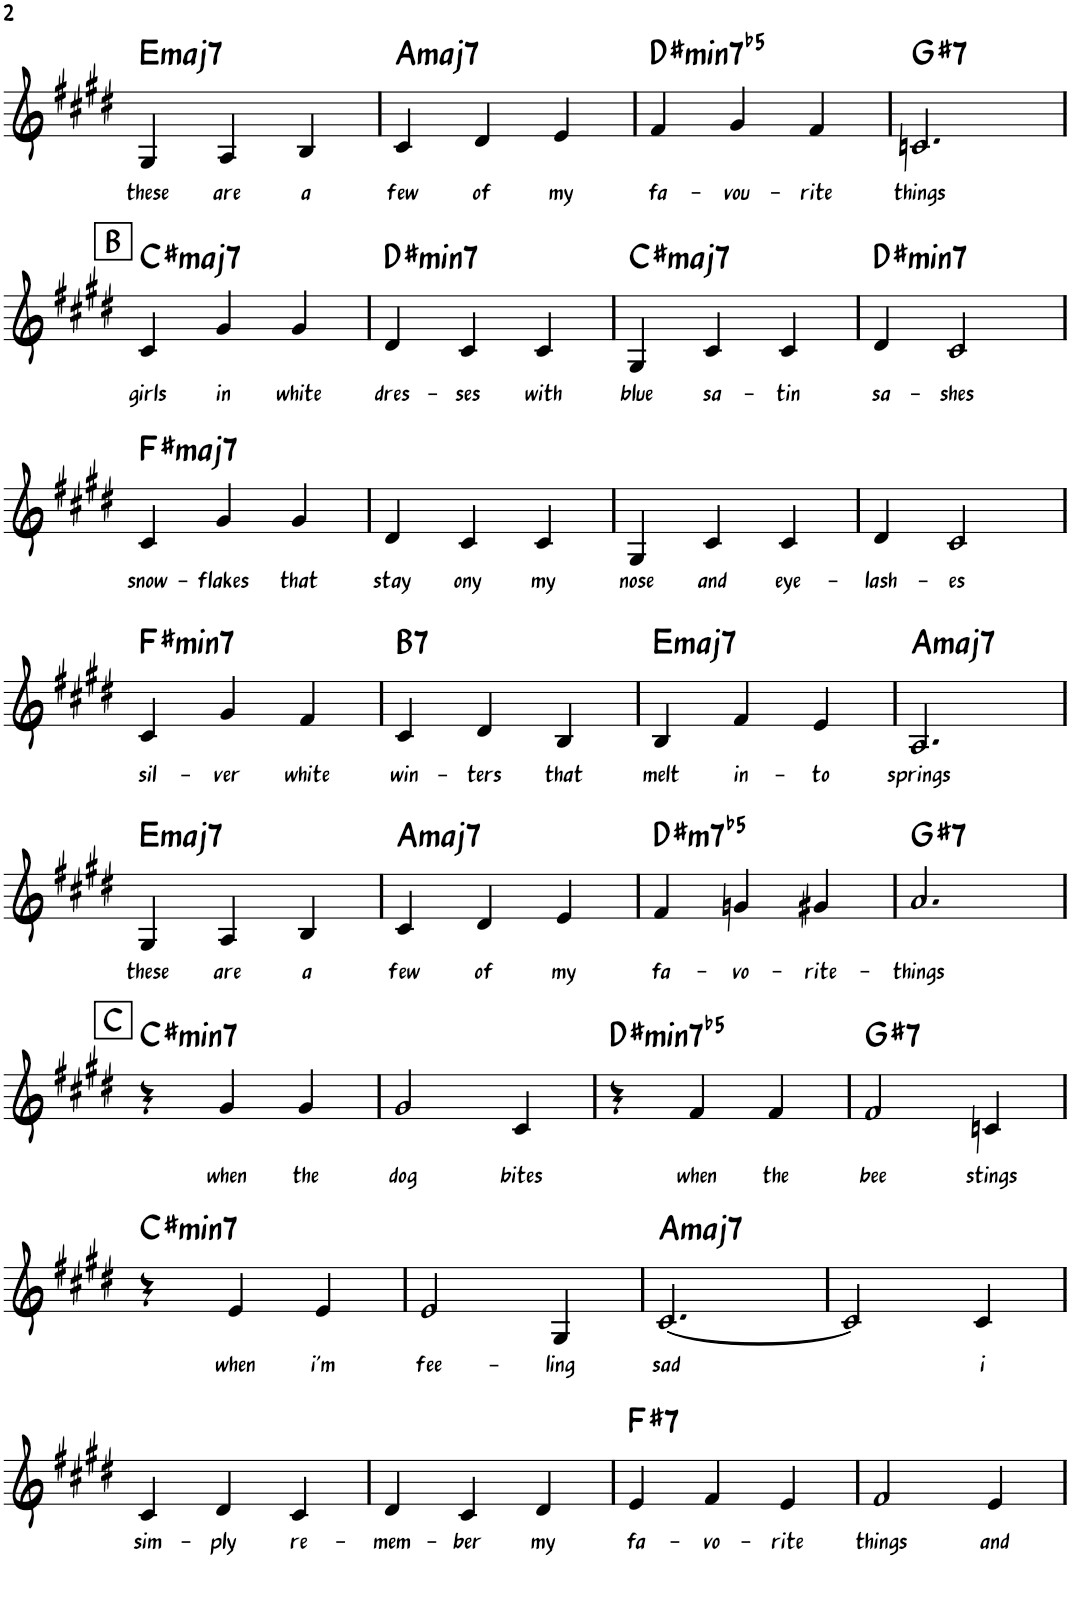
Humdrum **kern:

**kern	**kern	**kern	**text	**harte	**kern	**text	**harte
*part4	*part3	*part2	*part2	*part2	*part1	*part1	*part1
*staff4	*staff3	*staff2	*staff2	*	*staff1	*staff1	*
*I"Electric Bass	*I"Electric Bass	*I"Piano	*	*	*I"Bb Trumpet	*	*
*I'El. B.	*I'El. B.	*I'Pno.	*	*	*I'Bb Tpt.	*	*
!!LO:PB:g=z
*	*clefF4	*clefG2	*	*	*clefG2	*	*
*Trd7c12	*Trd7c12	*	*	*	*Trd1c2	*	*
*k[f#c#]	*k[f#c#]	*k[f#c#]	*	*	*k[f#c#g#d#]	*	*
*M3/4	*M3/4	*M3/4	*	*	*M3/4	*	*
=29	=29	=29	=29	=29	=29	=29	=29
!	!	!	!	!LO:H:kt=maj7	!	!LO:LY:b	!LO:H:kt=maj7
[4D	[4D	4F#	these	D:maj7	4G#/	these	E:maj7
*Xbrackettup	*Xbrackettup	*	*	*	*	*	*
!	!	!	!	!	!	!LO:LY:b	!
6D]	6D]	4G	are	.	4A/	are	.
[12A	[12A	.	.	.	.	.	.
!	!	!	!	!	!	!LO:LY:b	!
8.A\L]	8.A\L]	4A	a	.	4B/	a	.
16AA'\Jk	16AA'\Jk	.	.	.	.	.	.
=30	=30	=30	=30	=30	=30	=30	=30
!	!	!	!	!LO:H:kt=maj7	!	!LO:LY:b	!LO:H:kt=maj7
4GG	4GG	4B	few	G:maj7	4c#/	few	A:maj7
!	!	!	!	!	!	!LO:LY:b	!
4D	4D	4c#	of	.	4d#/	of	.
!	!	!	!	!	!	!LO:LY:b	!
4D	4D	4d	my	.	4e/	my	.
=31	=31	=31	=31	=31	=31	=31	=31
!	!	!	!	!LO:H:kt=min7b5	!	!LO:LY:b	!LO:H:kt=min7b5
[4C#	[4C#	4e	fa-	C#:hdim7	4f#/	fa-	D#:hdim7
!	!	!	!	!	!	!LO:LY:b	!
6C#]	6C#]	4f#	-vou-	.	4g#/	-vou-	.
[12G	[12G	.	.	.	.	.	.
!	!	!	!	!	!	!LO:LY:b	!
8.G\L]	8.G/L]	4e	-rite	.	4f#/	-rite	.
16GG'\Jk	16GG'/Jk	.	.	.	.	.	.
=32	=32	=32	=32	=32	=32	=32	=32
!	!	!	!	!LO:H:kt=7	!	!LO:LY:b	!LO:H:kt=7
4FF#	4FF#	2.B-X	things	F#:7	2.cn/	things	G#:7
4AA#X	4AA#X	.	.	.	.	.	.
6C#	6C#	.	.	.	.	.	.
12C#	12C#	.	.	.	.	.	.
!!LO:LB:g=z
!!LO:REH:place=s1:a:B:rj:fs=14:t=B
=33	=33	=33	=33	=33	=33	=33	=33
!	!	!	!	!LO:H:kt=maj7	!	!LO:LY:b	!LO:H:kt=maj7
4BB	4BB	4B	girls	B:maj7	4c#/	girls	C#:maj7
!	!	!	!	!	!	!LO:LY:b	!
4D#X	4D#X	4f#	in	.	4g#/	in	.
!	!	!	!	!	!	!LO:LY:b	!
4F#	4F#	4f#	white	.	4g#/	white	.
=34	=34	=34	=34	=34	=34	=34	=34
!	!	!	!	!LO:H:kt=min7	!	!LO:LY:b	!LO:H:kt=min7
4C#	4C#	4c#	dres-	C#:min7	4d#/	dres-	D#:min7
!	!	!	!	!	!	!LO:LY:b	!
4G#X	4G#X	4B	-ses	.	4c#/	-ses	.
!	!	!	!	!	!	!LO:LY:b	!
4E	4E	4B	with	.	4c#/	with	.
=35	=35	=35	=35	=35	=35	=35	=35
!	!	!	!	!LO:H:kt=maj7	!	!LO:LY:b	!LO:H:kt=maj7
4BB	4BB	4F#	blue	B:maj7	4G#/	blue	C#:maj7
!	!	!	!	!	!	!LO:LY:b	!
4D#X	4D#X	4B	sa-	.	4c#/	sa-	.
!	!	!	!	!	!	!LO:LY:b	!
6F#	6F#	4B	-tin	.	4c#/	-tin	.
12FF#	12FF#	.	.	.	.	.	.
=36	=36	=36	=36	=36	=36	=36	=36
!	!	!	!	!LO:H:kt=min7	!	!LO:LY:b	!LO:H:kt=min7
4C#	4C#	4c#	sa-	C#:min7	4d#/	sa-	D#:min7
!	!	!	!	!	!	!LO:LY:b	!
4G#X	4G#X	2B	-shes	.	2c#/	-shes	.
4C#	4C#	.	.	.	.	.	.
!!LO:LB:g=z
=37	=37	=37	=37	=37	=37	=37	=37
!	!	!	!	!LO:H:kt=maj7	!	!LO:LY:b	!LO:H:kt=maj7
4EE	4EE	4B	snow-	E:maj7	4c#/	snow-	F#:maj7
!	!	!	!	!	!	!LO:LY:b	!
4GG#X	4GG#X	4f#	-flakes	.	4g#/	-flakes	.
!	!	!	!	!	!	!LO:LY:b	!
4BB	4BB	4f#	that	.	4g#/	that	.
=38	=38	=38	=38	=38	=38	=38	=38
!	!	!	!	!	!	!LO:LY:b	!
4EE	4EE	4c#	stay	.	4d#/	stay	.
!	!	!	!	!	!	!LO:LY:b	!
4BB	4BB	4B	ony	.	4c#/	ony	.
!	!	!	!	!	!	!LO:LY:b	!
4GG#X	4GG#X	4B	my	.	4c#/	my	.
=39	=39	=39	=39	=39	=39	=39	=39
!	!	!	!	!	!	!LO:LY:b	!
4EE	4EE	4F#	nose	.	4G#/	nose	.
!	!	!	!	!	!	!LO:LY:b	!
4GG#X	4GG#X	4B	and	.	4c#/	and	.
!	!	!	!	!	!	!LO:LY:b	!
6BB	6BB	4B	eye-	.	4c#/	eye-	.
12BB	12BB	.	.	.	.	.	.
=40	=40	=40	=40	=40	=40	=40	=40
!	!	!	!	!	!	!LO:LY:b	!
4EE	4EE	4c#	-lash-	.	4d#/	-lash-	.
!	!	!	!	!	!	!LO:LY:b	!
4BB	4BB	2B	-es	.	2c#/	-es	.
4EE	4EE	.	.	.	.	.	.
!!LO:LB:g=z
=41	=41	=41	=41	=41	=41	=41	=41
!	!	!	!	!LO:H:kt=min7	!	!LO:LY:b	!LO:H:kt=min7
4EE	4EE	4B	sil-	E:min7	4c#/	sil-	F#:min7
!	!	!	!	!	!	!LO:LY:b	!
4GG	4GG	4f#	-ver	.	4g#/	-ver	.
!	!	!	!	!	!	!LO:LY:b	!
4BB	4BB	4e	white	.	4f#/	white	.
=42	=42	=42	=42	=42	=42	=42	=42
!	!	!	!	!LO:H:kt=7	!	!LO:LY:b	!LO:H:kt=7
4AA	4AA	4B	win-	A:7	4c#/	win-	B:7
!	!	!	!	!	!	!LO:LY:b	!
4E	4E	4c#	-ters	.	4d#/	-ters	.
!	!	!	!	!	!	!LO:LY:b	!
4C#	4C#	4A	that	.	4B/	that	.
=43	=43	=43	=43	=43	=43	=43	=43
!	!	!	!	!LO:H:kt=maj7	!	!LO:LY:b	!LO:H:kt=maj7
4D	4D	4A	melt	D:maj7	4B/	melt	E:maj7
!	!	!	!	!	!	!LO:LY:b	!
4F#	4F#	4e	in-	.	4f#/	in-	.
!	!	!	!	!	!	!LO:LY:b	!
6A	6A	4d	-to	.	4e/	-to	.
12AA	12AA	.	.	.	.	.	.
=44	=44	=44	=44	=44	=44	=44	=44
!	!	!	!	!LO:H:kt=maj7	!	!LO:LY:b	!LO:H:kt=maj7
4GG	4GG	2.G	springs	G:maj7	2.A/	springs	A:maj7
4D	4D	.	.	.	.	.	.
4GG	4GG	.	.	.	.	.	.
!!LO:LB:g=z
=45	=45	=45	=45	=45	=45	=45	=45
!	!	!	!	!LO:H:kt=maj7	!	!LO:LY:b	!LO:H:kt=maj7
4D	4D	4F#	these	D:maj7	4G#/	these	E:maj7
!	!	!	!	!	!	!LO:LY:b	!
4F#	4F#	4G	are	.	4A/	are	.
!	!	!	!	!	!	!LO:LY:b	!
4A	4A	4A	a	.	4B/	a	.
=46	=46	=46	=46	=46	=46	=46	=46
!	!	!	!	!LO:H:kt=maj7	!	!LO:LY:b	!LO:H:kt=maj7
4GG	4GG	4B	few	G:maj7	4c#/	few	A:maj7
!	!	!	!	!	!	!LO:LY:b	!
4D	4D	4c#	of	.	4d#/	of	.
!	!	!	!	!	!	!LO:LY:b	!
4BB	4BB	4d	my	.	4e/	my	.
=47	=47	=47	=47	=47	=47	=47	=47
!	!	!	!	!LO:H:kt=m7b5	!	!LO:LY:b	!LO:H:kt=m7b5
4C#	4C#	4e	fa-	C#:hdim7	4f#/	fa-	D#:hdim7
!	!	!	!	!	!	!LO:LY:b	!
4E	4E	4fn	-vo-	.	4gn/	-vo-	.
!	!	!	!	!	!	!LO:LY:b	!
6G	6G	4f#X	-rite-	.	4g#X/	-rite-	.
12GG	12GG	.	.	.	.	.	.
=48	=48	=48	=48	=48	=48	=48	=48
!	!	!	!	!LO:H:kt=7	!	!LO:LY:b	!LO:H:kt=7
4FF#	4FF#	2.g	-things	F#:7	2.a/	-things	G#:7
4C#	4C#	.	.	.	.	.	.
4FF#	4FF#	.	.	.	.	.	.
!!LO:LB:g=z
!!LO:REH:place=s1:a:B:rj:fs=14:t=C
=49	=49	=49	=49	=49	=49	=49	=49
!	!	!	!	!LO:H:kt=min7	!	!	!LO:H:kt=min7
[2BB	[2BB	4r	.	B:min7	4r	.	C#:min7
!	!	!	!	!	!	!LO:LY:b	!
.	.	4f#	when	.	4g#/	when	.
!	!	!	!	!	!	!LO:LY:b	!
6BB]	6BB]	4f#	the	.	4g#/	the	.
12F#	12F#	.	.	.	.	.	.
=50	=50	=50	=50	=50	=50	=50	=50
!	!	!	!	!	!	!LO:LY:b	!
2BB	2BB	2f#	dog	.	2g#/	dog	.
!	!	!	!	!	!	!LO:LY:b	!
4FF#	4FF#	4B	bites	.	4c#/	bites	.
=51	=51	=51	=51	=51	=51	=51	=51
!	!	!	!	!LO:H:kt=min7b5	!	!	!LO:H:kt=min7b5
[2C#	[2C#	4r	.	C#:hdim7	4r	.	D#:hdim7
!	!	!	!	!	!	!LO:LY:b	!
.	.	4e	when	.	4f#/	when	.
!	!	!	!	!	!	!LO:LY:b	!
6C#]	6C#]	4e	the	.	4f#/	the	.
12G	12G	.	.	.	.	.	.
=52	=52	=52	=52	=52	=52	=52	=52
!	!	!	!	!LO:H:kt=7	!	!LO:LY:b	!LO:H:kt=7
4FF#	4FF#	2e	bee	F#:7	2f#/	bee	G#:7
4AA#X	4AA#X	.	.	.	.	.	.
!	!	!	!	!	!	!LO:LY:b	!
4C#	4C#	4B-X	stings	.	4cn/	stings	.
!!LO:LB:g=z
=53	=53	=53	=53	=53	=53	=53	=53
!	!	!	!	!LO:H:kt=min7	!	!	!LO:H:kt=min7
[2BB	[2BB	4r	.	B:min7	4r	.	C#:min7
!	!	!	!	!	!	!LO:LY:b	!
.	.	4d	when	.	4e/	when	.
!	!	!	!	!	!	!LO:LY:b	!
6BB]	6BB]	4d	i'm	.	4e/	i'm	.
12F#	12F#	.	.	.	.	.	.
=54	=54	=54	=54	=54	=54	=54	=54
!	!	!	!	!	!	!LO:LY:b	!
2BB	2BB	2d	fee-	.	2e/	fee-	.
!	!	!	!	!	!	!LO:LY:b	!
4FF#	4FF#	4F#	-ling	.	4G#/	-ling	.
=55	=55	=55	=55	=55	=55	=55	=55
!	!	!	!	!LO:H:kt=maj7	!	!LO:LY:b	!LO:H:kt=maj7
[2GG	[2GG	[2.B	sad	G:maj7	[2.c#/	sad	A:maj7
6GG]	6GG]	.	.	.	.	.	.
12D	12D	.	.	.	.	.	.
=56	=56	=56	=56	=56	=56	=56	=56
4GG	4GG	2B]	.	.	2c#/]	.	.
4BB	4BB	.	.	.	.	.	.
!	!	!	!	!	!	!LO:LY:b	!
4D	4D	4B	i	.	4c#/	i	.
!!LO:LB:g=z
=57	=57	=57	=57	=57	=57	=57	=57
!	!	!	!	!	!	!LO:LY:b	!
[2GG	[2GG	4B	sim-	.	4c#/	sim-	.
!	!	!	!	!	!	!LO:LY:b	!
.	.	4c#	-ply	.	4d#/	-ply	.
!	!	!	!	!	!	!LO:LY:b	!
6GG]	6GG]	4B	re-	.	4c#/	re-	.
12D	12D	.	.	.	.	.	.
=58	=58	=58	=58	=58	=58	=58	=58
!	!	!	!	!	!	!LO:LY:b	!
2GG	2GG	4c#	-mem-	.	4d#/	-mem-	.
!	!	!	!	!	!	!LO:LY:b	!
.	.	4B	-ber	.	4c#/	-ber	.
!	!	!	!	!	!	!LO:LY:b	!
4D	4D	4c#	my	.	4d#/	my	.
=59	=59	=59	=59	=59	=59	=59	=59
!	!	!	!	!LO:H:kt=7	!	!LO:LY:b	!LO:H:kt=7
[2EE	[2EE	4d	fa-	E:7	4e/	fa-	F#:7
!	!	!	!	!	!	!LO:LY:b	!
.	.	4e	-vo-	.	4f#/	-vo-	.
!	!	!	!	!	!	!LO:LY:b	!
6EE]	6EE]	4d	-rite	.	4e/	-rite	.
12BB	12BB	.	.	.	.	.	.
=60	=60	=60	=60	=60	=60	=60	=60
!	!	!	!	!	!	!LO:LY:b	!
4EE	4EE	2e	things	.	2f#/	things	.
4GG#X	4GG#X	.	.	.	.	.	.
!	!	!	!	!	!	!LO:LY:b	!
4BB	4BB	4d	and	.	4e/	and	.
=	=	=	=	=	=	=	=
*-	*-	*-	*-	*-	*-	*-	*-
